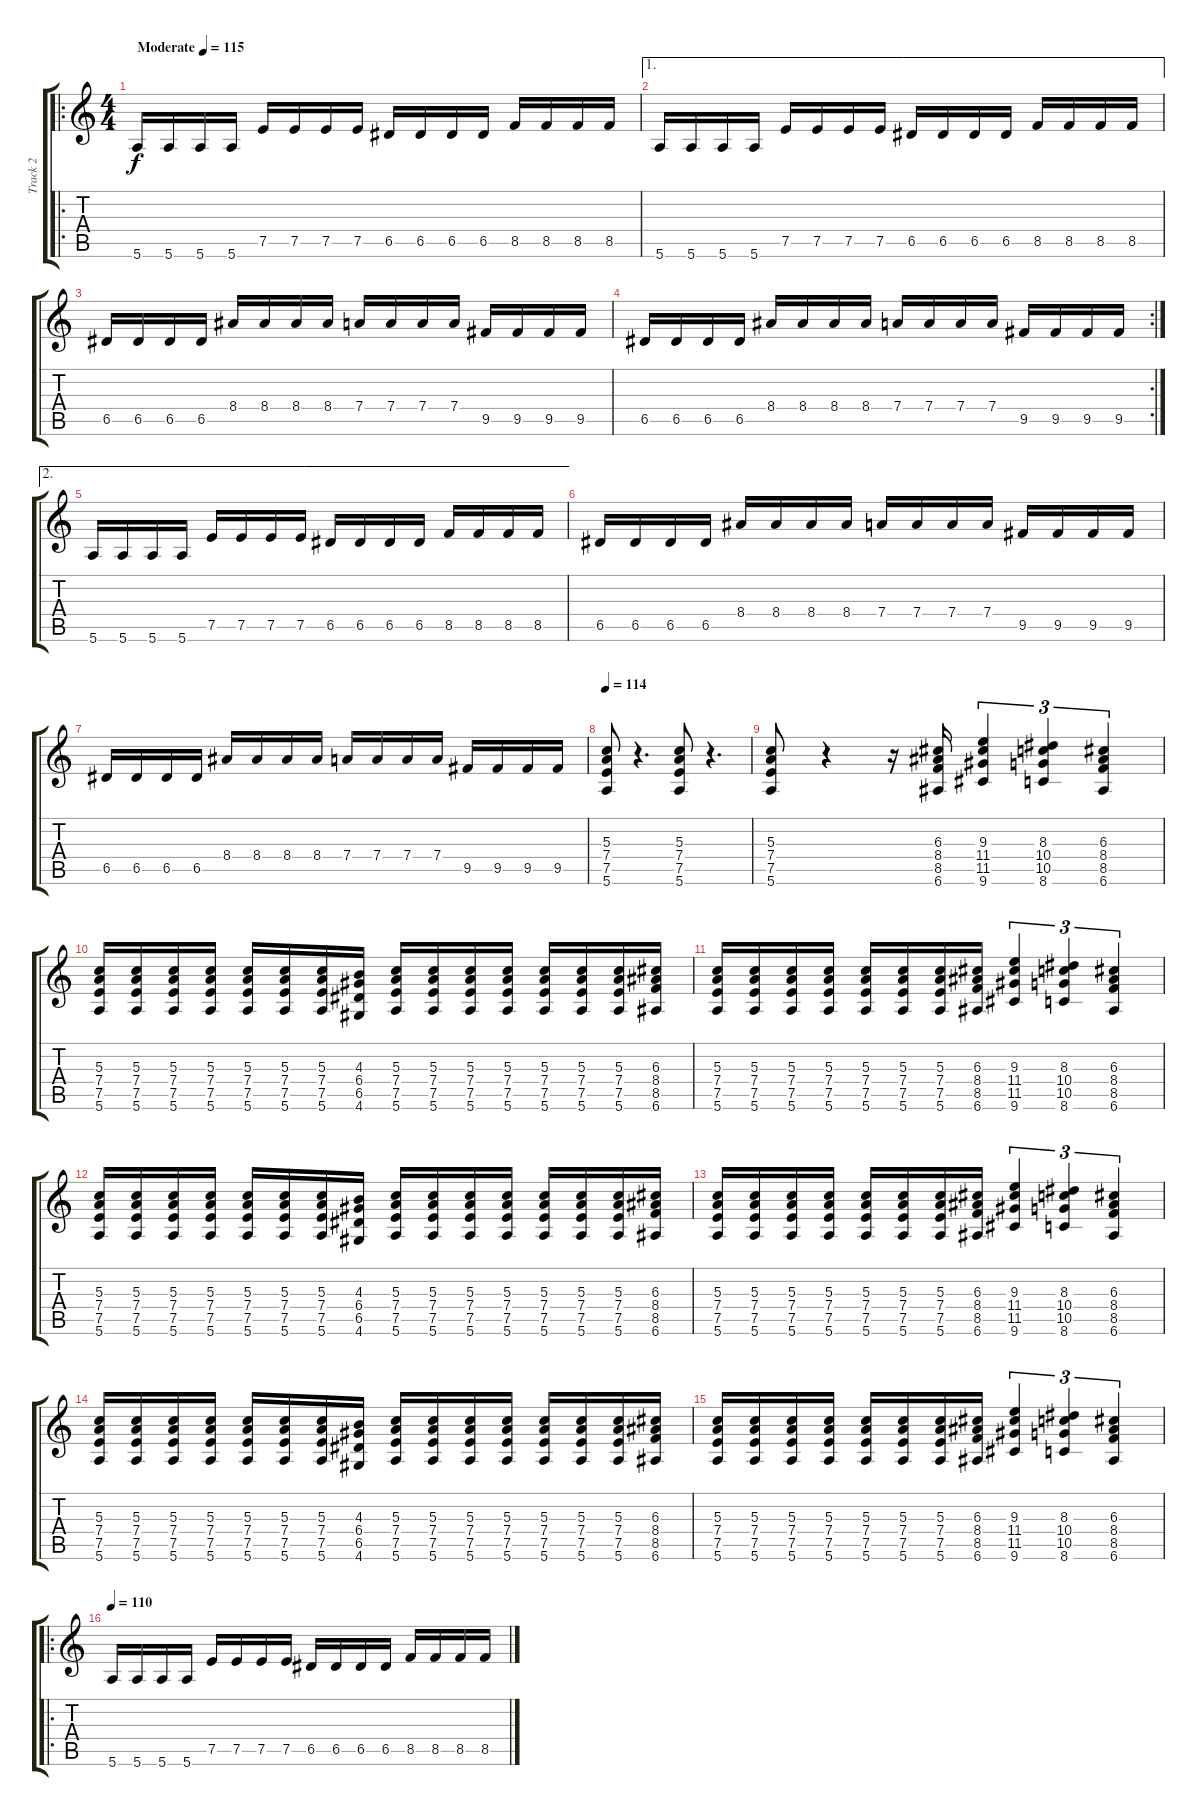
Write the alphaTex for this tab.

\track ("Track 2" "Track 2") {instrument overdrivenguitar}
\staff {score tabs}
\tuning (E4 B3 G3 D3 A2 E2) {hide}
\ro
\ts (4 4)
\tempo (115 "Moderate")
\clef g2
\ks c
5.6.16{dy f instrument overdrivenguitar} 5.6.16 5.6.16 5.6.16 7.5.16 7.5.16 7.5.16 7.5.16 6.5.16 6.5.16 6.5.16 6.5.16 8.5.16 8.5.16 8.5.16 8.5.16 |
\ae 1
5.6.16 5.6.16 5.6.16 5.6.16 7.5.16 7.5.16 7.5.16 7.5.16 6.5.16 6.5.16 6.5.16 6.5.16 8.5.16 8.5.16 8.5.16 8.5.16 |
6.5.16 6.5.16 6.5.16 6.5.16 8.4.16 8.4.16 8.4.16 8.4.16 7.4.16 7.4.16 7.4.16 7.4.16 9.5.16 9.5.16 9.5.16 9.5.16 |
\rc 2
6.5.16 6.5.16 6.5.16 6.5.16 8.4.16 8.4.16 8.4.16 8.4.16 7.4.16 7.4.16 7.4.16 7.4.16 9.5.16 9.5.16 9.5.16 9.5.16 |
\ae 2
5.6.16 5.6.16 5.6.16 5.6.16 7.5.16 7.5.16 7.5.16 7.5.16 6.5.16 6.5.16 6.5.16 6.5.16 8.5.16 8.5.16 8.5.16 8.5.16 |
6.5.16 6.5.16 6.5.16 6.5.16 8.4.16 8.4.16 8.4.16 8.4.16 7.4.16 7.4.16 7.4.16 7.4.16 9.5.16 9.5.16 9.5.16 9.5.16 |
6.5.16 6.5.16 6.5.16 6.5.16 8.4.16 8.4.16 8.4.16 8.4.16 7.4.16 7.4.16 7.4.16 7.4.16 9.5.16 9.5.16 9.5.16 9.5.16 |
\tempo 114
(5.3 7.4 7.5 5.6).8 r.4{d} (5.3 7.4 7.5 5.6).8 r.4{d} |
(5.3 7.4 7.5 5.6).8 r.4 r.16 (6.3 8.4 8.5 6.6).16 (9.3 11.4 11.5 9.6).4{tu (3 2)} (8.3 10.4 10.5 8.6).4{tu (3 2)} (6.3 8.4 8.5 6.6).4{tu (3 2)} |
(5.3 7.4 7.5 5.6).16 (5.3 7.4 7.5 5.6).16 (5.3 7.4 7.5 5.6).16 (5.3 7.4 7.5 5.6).16 (5.3 7.4 7.5 5.6).16 (5.3 7.4 7.5 5.6).16 (5.3 7.4 7.5 5.6).16 (4.3 6.4 6.5 4.6).16 (5.3 7.4 7.5 5.6).16 (5.3 7.4 7.5 5.6).16 (5.3 7.4 7.5 5.6).16 (5.3 7.4 7.5 5.6).16 (5.3 7.4 7.5 5.6).16 (5.3 7.4 7.5 5.6).16 (5.3 7.4 7.5 5.6).16 (6.3 8.4 8.5 6.6).16 |
(5.3 7.4 7.5 5.6).16 (5.3 7.4 7.5 5.6).16 (5.3 7.4 7.5 5.6).16 (5.3 7.4 7.5 5.6).16 (5.3 7.4 7.5 5.6).16 (5.3 7.4 7.5 5.6).16 (5.3 7.4 7.5 5.6).16 (6.3 8.4 8.5 6.6).16 (9.3 11.4 11.5 9.6).4{tu (3 2)} (8.3 10.4 10.5 8.6).4{tu (3 2)} (6.3 8.4 8.5 6.6).4{tu (3 2)} |
(5.3 7.4 7.5 5.6).16 (5.3 7.4 7.5 5.6).16 (5.3 7.4 7.5 5.6).16 (5.3 7.4 7.5 5.6).16 (5.3 7.4 7.5 5.6).16 (5.3 7.4 7.5 5.6).16 (5.3 7.4 7.5 5.6).16 (4.3 6.4 6.5 4.6).16 (5.3 7.4 7.5 5.6).16 (5.3 7.4 7.5 5.6).16 (5.3 7.4 7.5 5.6).16 (5.3 7.4 7.5 5.6).16 (5.3 7.4 7.5 5.6).16 (5.3 7.4 7.5 5.6).16 (5.3 7.4 7.5 5.6).16 (6.3 8.4 8.5 6.6).16 |
(5.3 7.4 7.5 5.6).16 (5.3 7.4 7.5 5.6).16 (5.3 7.4 7.5 5.6).16 (5.3 7.4 7.5 5.6).16 (5.3 7.4 7.5 5.6).16 (5.3 7.4 7.5 5.6).16 (5.3 7.4 7.5 5.6).16 (6.3 8.4 8.5 6.6).16 (9.3 11.4 11.5 9.6).4{tu (3 2)} (8.3 10.4 10.5 8.6).4{tu (3 2)} (6.3 8.4 8.5 6.6).4{tu (3 2)} |
(5.3 7.4 7.5 5.6).16 (5.3 7.4 7.5 5.6).16 (5.3 7.4 7.5 5.6).16 (5.3 7.4 7.5 5.6).16 (5.3 7.4 7.5 5.6).16 (5.3 7.4 7.5 5.6).16 (5.3 7.4 7.5 5.6).16 (4.3 6.4 6.5 4.6).16 (5.3 7.4 7.5 5.6).16 (5.3 7.4 7.5 5.6).16 (5.3 7.4 7.5 5.6).16 (5.3 7.4 7.5 5.6).16 (5.3 7.4 7.5 5.6).16 (5.3 7.4 7.5 5.6).16 (5.3 7.4 7.5 5.6).16 (6.3 8.4 8.5 6.6).16 |
(5.3 7.4 7.5 5.6).16 (5.3 7.4 7.5 5.6).16 (5.3 7.4 7.5 5.6).16 (5.3 7.4 7.5 5.6).16 (5.3 7.4 7.5 5.6).16 (5.3 7.4 7.5 5.6).16 (5.3 7.4 7.5 5.6).16 (6.3 8.4 8.5 6.6).16 (9.3 11.4 11.5 9.6).4{tu (3 2)} (8.3 10.4 10.5 8.6).4{tu (3 2)} (6.3 8.4 8.5 6.6).4{tu (3 2)} |
\ro
\tempo 110
5.6.16 5.6.16 5.6.16 5.6.16 7.5.16 7.5.16 7.5.16 7.5.16 6.5.16 6.5.16 6.5.16 6.5.16 8.5.16 8.5.16 8.5.16 8.5.16
